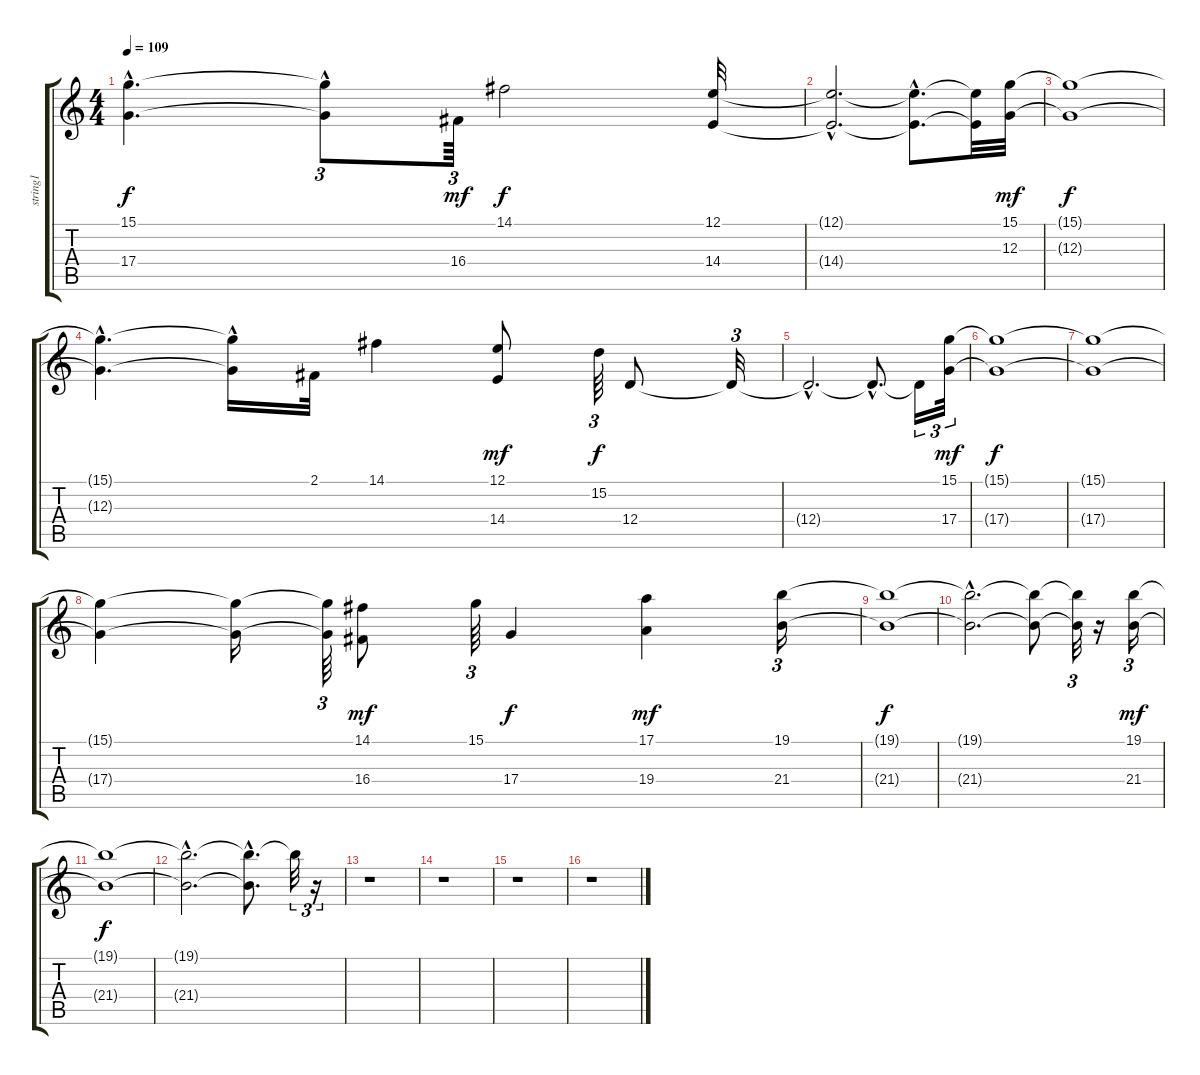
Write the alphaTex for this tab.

\track ("string1" "string1") {instrument stringensemble1}
\staff {score tabs}
\tuning (E4 B3 G3 D3 A2 E2) {hide}
\ts (4 4)
\tempo 109
\clef g2
\ks c
(15.1{hac t} 17.4{hac t}).4{d dy f} (15.1{hac t} 17.4{hac t}).8{tu (3 2)} 16.4.64{tu (3 2) dy mf} 14.1.2{dy f} (12.1 14.4).32 |
(12.1{hac t} 14.4{hac t}).2{d} (12.1{hac t} 14.4{hac t}).8{d} (12.1{t} 14.4{t}).32 (15.1 12.3).32{dy mf} |
(15.1{t} 12.3{t}).1{dy f} |
(15.1{hac t} 12.3{hac t}).4{d} (15.1{hac t} 12.3{hac t}).16 2.1.32 14.1.4 (12.1 14.4).8{dy mf} 15.2.64{tu (3 2) dy f} 12.4.8 12.4{t}.32{tu (3 2)} |
12.4{hac t}.2{d} 12.4{hac t}.8{d} 12.4{t}.16{tu (3 2)} (15.1 17.4).32{tu (3 2) dy mf} |
(15.1{t} 17.4{t}).1{dy f} |
(15.1{t} 17.4{t}).1 |
(15.1{t} 17.4{t}).4 (15.1{t} 17.4{t}).16 (15.1{t} 17.4{t}).64{tu (3 2)} (14.1 16.4).8{dy mf} 15.1.64{tu (3 2)} 17.4.4{dy f} (17.1 19.4).4{dy mf} (19.1 21.4).16{tu (3 2)} |
(19.1{t} 21.4{t}).1{dy f} |
(19.1{hac t} 21.4{hac t}).2{d} (19.1{t} 21.4{t}).8 (19.1{t} 21.4{t}).32{tu (3 2)} r.16 (19.1 21.4).16{tu (3 2) dy mf} |
(19.1{t} 21.4{t}).1{dy f} |
(19.1{hac t} 21.4{hac t}).2{d} (19.1{hac t} 21.4{t}).8{d} 19.1{t}.32{tu (3 2)} r.16{tu (3 2)} |
r.1 |
r.1 |
r.1 |
r.1
